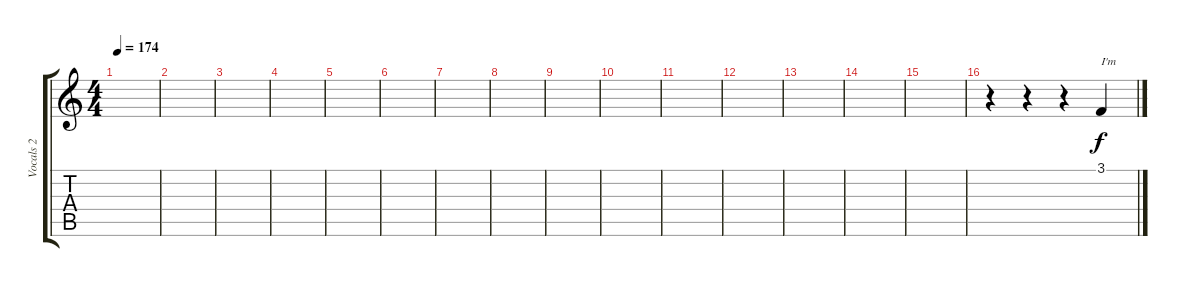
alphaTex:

\track ("Vocals 2" "Vocals 2") {instrument violin}
\staff {score tabs}
\tuning (D4 A3 F3 C3 G2 C2) {hide}
\ts (4 4)
\tempo 174
\clef g2
\ks c
|
|
|
|
|
|
|
|
|
|
|
|
|
|
|
r.4 r.4 r.4 3.1.4{txt "I'm "}
